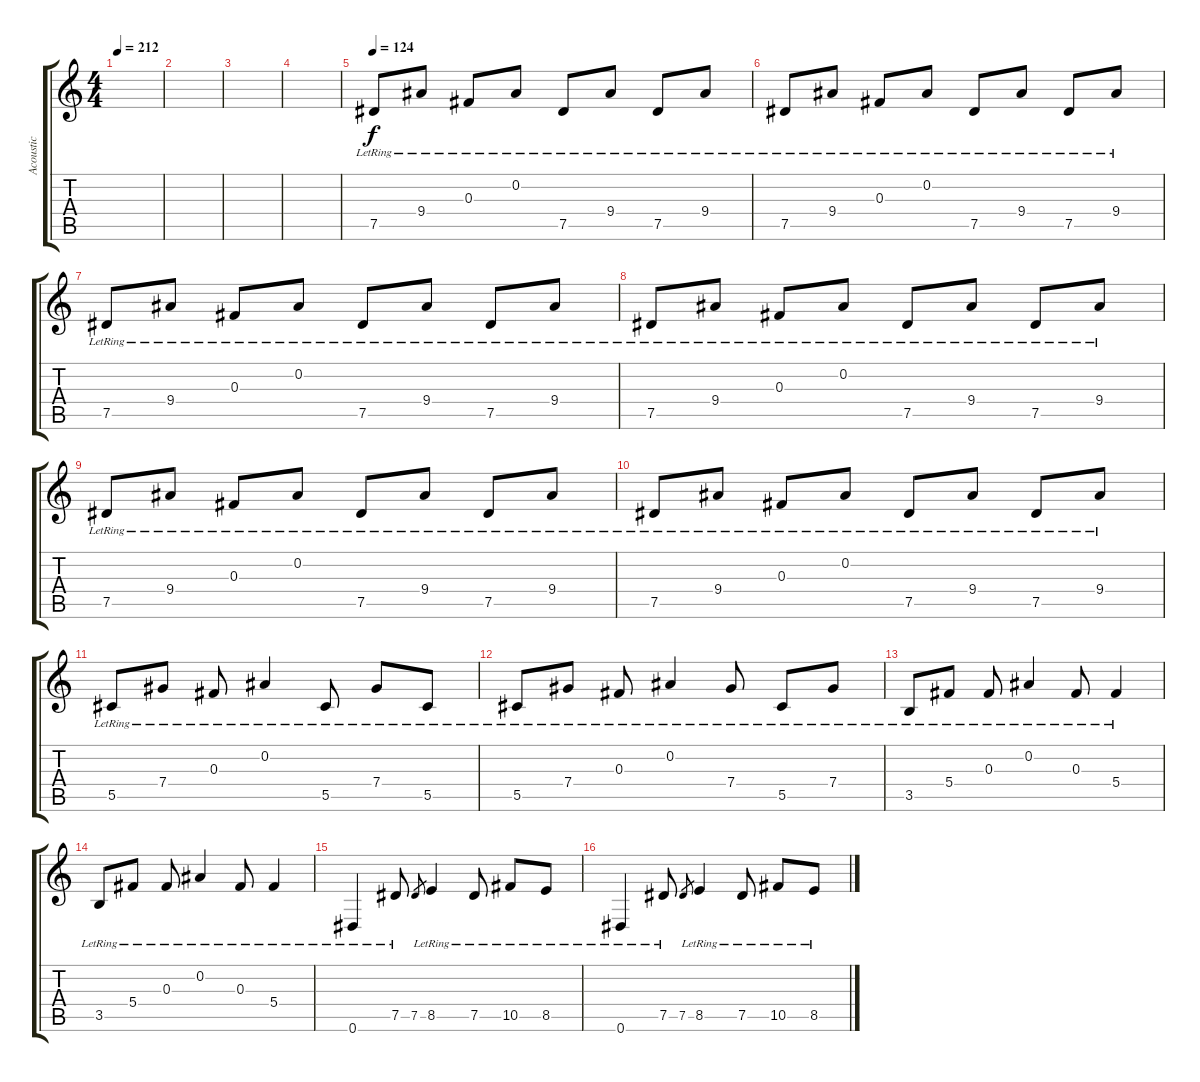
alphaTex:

\track ("Acoustic" "Acoustic") {instrument acousticguitarsteel}
\staff {score tabs}
\tuning (Eb4 Bb3 Gb3 Db3 Ab2 Eb2) {hide}
\ts (4 4)
\tempo 212
\clef g2
\ks c
|
|
|
|
\tempo 124
7.5{lr}.8 9.4{lr}.8 0.3{lr}.8 0.2{lr}.8 7.5{lr}.8 9.4{lr}.8 7.5{lr}.8 9.4{lr}.8 |
7.5{lr}.8 9.4{lr}.8 0.3{lr}.8 0.2{lr}.8 7.5{lr}.8 9.4{lr}.8 7.5{lr}.8 9.4{lr}.8 |
7.5{lr}.8 9.4{lr}.8 0.3{lr}.8 0.2{lr}.8 7.5{lr}.8 9.4{lr}.8 7.5{lr}.8 9.4{lr}.8 |
7.5{lr}.8 9.4{lr}.8 0.3{lr}.8 0.2{lr}.8 7.5{lr}.8 9.4{lr}.8 7.5{lr}.8 9.4{lr}.8 |
7.5{lr}.8 9.4{lr}.8 0.3{lr}.8 0.2{lr}.8 7.5{lr}.8 9.4{lr}.8 7.5{lr}.8 9.4{lr}.8 |
7.5{lr}.8 9.4{lr}.8 0.3{lr}.8 0.2{lr}.8 7.5{lr}.8 9.4{lr}.8 7.5{lr}.8 9.4{lr}.8 |
5.5{lr}.8 7.4{lr}.8 0.3{lr}.8 0.2{lr}.4 5.5{lr}.8 7.4{lr}.8 5.5{lr}.8 |
5.5{lr}.8 7.4{lr}.8 0.3{lr}.8 0.2{lr}.4 7.4{lr}.8 5.5{lr}.8 7.4{lr}.8 |
3.5{lr}.8 5.4{lr}.8 0.3{lr}.8 0.2{lr}.4 0.3{lr}.8 5.4{lr}.4 |
3.5{lr}.8 5.4{lr}.8 0.3{lr}.8 0.2{lr}.4 0.3{lr}.8 5.4{lr}.4 |
0.6{lr}.4 7.5{lr}.8 7.5.8{gr} 8.5{lr}.4 7.5{lr}.8 10.5{lr}.8 8.5{lr}.8 |
0.6{lr}.4 7.5{lr}.8 7.5.8{gr} 8.5{lr}.4 7.5{lr}.8 10.5{lr}.8 8.5{lr}.8
